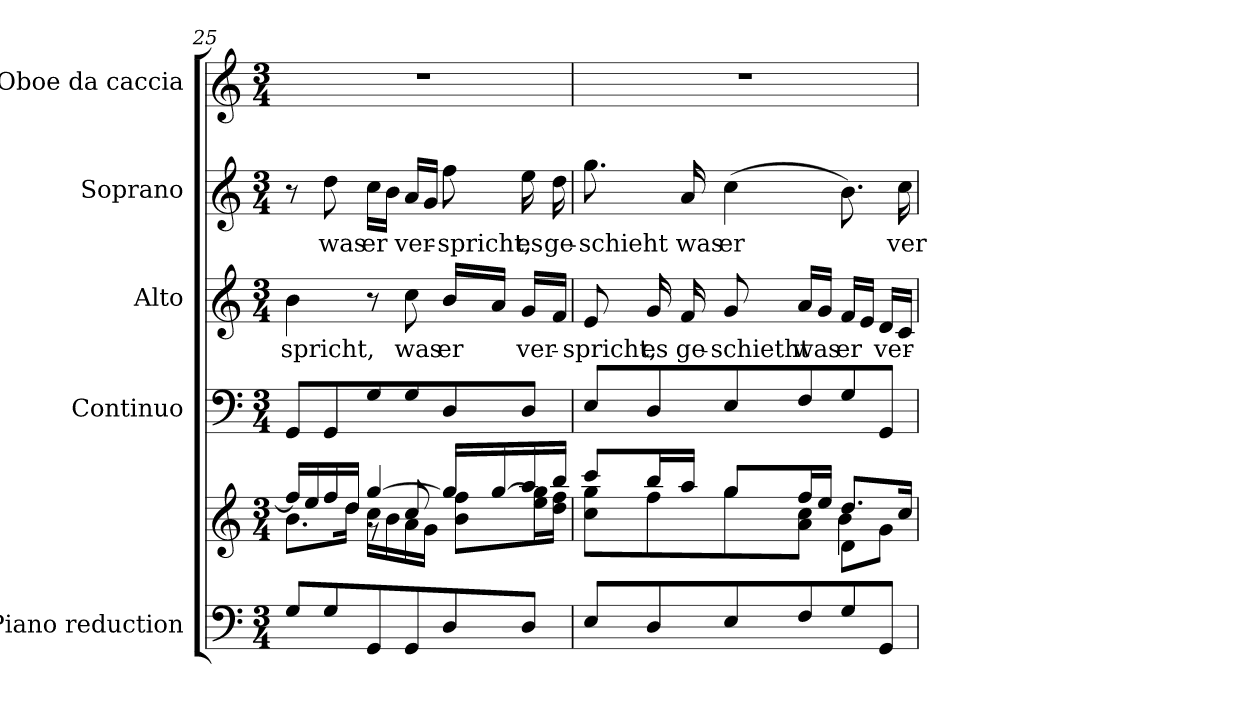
**kern	**kern	**kern	**kern	**text	**kern	**text	**kern
*part5	*part5	*part4	*part3	*part3	*part2	*part2	*part1
*staff6	*staff5	*staff4	*staff3	*staff3	*staff2	*staff2	*staff1
*I"Piano reduction	*	*I"Continuo	*I"Alto	*	*I"Soprano	*	*I"Oboe da caccia
*I'Pno	*	*	*	*	*	*	*I'Ob
!!LO:PB:g=z
*clefF4	*clefG2	*clefF4	*clefG2	*	*clefG2	*	*clefG2
*k[]	*k[]	*k[]	*k[]	*	*k[]	*	*k[]
*M3/4	*M3/4	*M3/4	*M3/4	*	*M3/4	*	*M3/4
=25	=25	=25	=25	=25	=25	=25	=25
*	*^	*	*	*	*	*	*
*	*	*^	*	*	*	*	*	*
!	!	!	!	!	!	!LO:LY:b	!	!	!
8G/L	16ff/LL]	8.b\L	4ryy	8GG/L	4b\	-spricht,	8r	.	2.r
.	16ee/	.	.	.	.	.	.	.	.
!	!	!	!	!	!	!	!	!LO:LY:b	!
8G/	16ff/	.	.	8GG/	.	.	8dd\	was	.
.	16dd/JJ	16dd\Jk	.	.	.	.	.	.	.
!	!	!	!	!	!	!	!	!LO:LY:b	!
8GG/	[4gg/	16cc\LL	8rg	8G/	8r	.	16cc\LL	er	.
.	.	16b\	.	.	.	.	16b\JJ	.	.
!	!	!	!	!	!	!LO:LY:b	!	!LO:LY:b	!
8GG/	.	16a\	8cc/	8G/	8cc\	was	16a/LL	ver-	.
.	.	16g\JJ	.	.	.	.	16g/JJ	.	.
!	!	!	!	!	!	!LO:LY:b	!	!LO:LY:b	!
8D/	16gg/LL]	8b\ 8ff\L	4ryy	8D/	16b/LL	er	8ff\	-spricht,	.
.	[16gg/	.	.	.	16a/JJ	.	.	.	.
!	!	!	!	!	!	!LO:LY:b	!	!LO:LY:b	!
8D/J	16aa/	16ee\ 16gg\]L	.	8D/J	16g/LL	ver-	16ee\	es	.
!	!	!	!	!	!	!	!	!LO:LY:b	!
.	16bb/JJ	16dd\ 16ff\JJ	.	.	16f/JJ	.	16dd\	ge-	.
=26	=26	=26	=26	=26	=26	=26	=26	=26	=26
!	!	!	!	!	!	!LO:LY:b	!	!LO:LY:b	!
8E/L	8ccc/L	8cc\ 8gg\L	4ryy	8E/L	8e/	-spricht,	8.gg\	-schieht	2.r
!	!	!	!	!	!	!LO:LY:b	!	!	!
8D/	16bb/L	8ff\	.	8D/	16g/	es	.	.	.
!	!	!	!	!	!	!LO:LY:b	!	!LO:LY:b	!
.	16aa/JJ	.	.	.	16f/	ge-	16a/	was	.
!	!	!	!	!	!	!LO:LY:b	!	!LO:LY:b	!
8E/	8gg/L	8gg\	4ryy	8E/	8g/	-schietht	(>4cc\	er	.
!	!	!	!	!	!	!LO:LY:b	!	!	!
8F/	16ff/L	8a\ 8cc\J	.	8F/	16a/LL	was	.	.	.
.	16ee/JJ	.	.	.	16g/JJ	.	.	.	.
!	!	!	!	!	!	!LO:LY:b	!	!	!
8G/	8.dd/L	8d\L	4b\	8G/	16f/LL	er	8.b\)	.	.
.	.	.	.	.	16e/JJ	.	.	.	.
!	!	!	!	!	!	!LO:LY:b	!	!	!
8GG/J	.	8g\J	.	8GG/J	16d/LL	ver-	.	.	.
!	!	!	!	!	!	!	!	!LO:LY:b	!
.	16cc/Jk	.	.	.	16c/JJ	.	16cc\	ver-	.
*	*v	*v	*v	*	*	*	*	*	*
=	=	=	=	=	=	=	=
*-	*-	*-	*-	*-	*-	*-	*-
